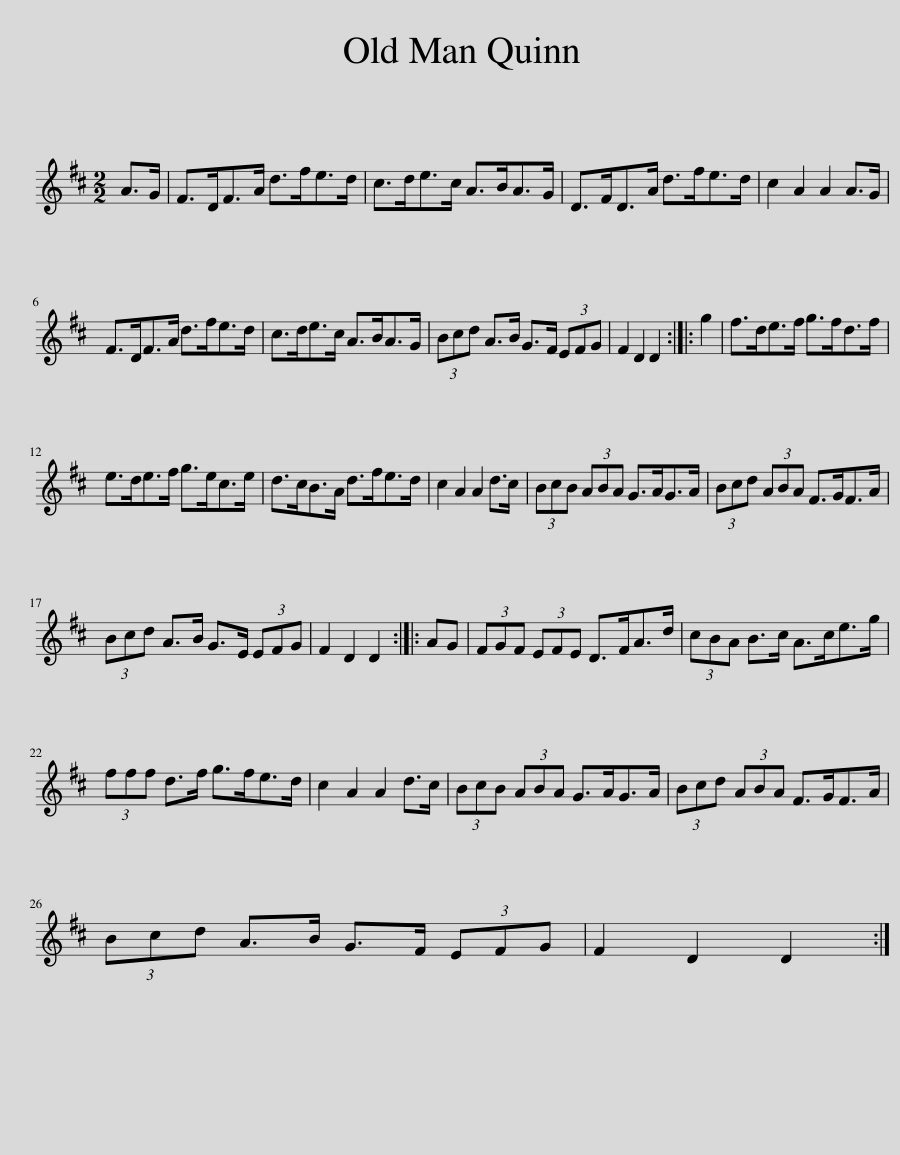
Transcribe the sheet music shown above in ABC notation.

X:1
L:1/8
M:2/2
I:linebreak $
K:D
V:1 treble
V:1
 A>G | F>DF>A d>fe>d | c>de>c A>BA>G | D>FD>A d>fe>d | c2 A2 A2 A>G |$ %5
 F>DF>A d>fe>d | c>de>c A>BA>G | (3Bcd A>B G>F (3EFG | F2 D2 D2 :: g2 | %10
 f>de>f g>fd>f |$ e>de>f g>ec>e | d>cB>A d>fe>d | c2 A2 A2 d>c | (3BcB (3ABA G>AG>A | %15
 (3Bcd (3ABA F>GF>A |$ (3Bcd A>B G>E (3EFG | F2 D2 D2 :: AG | (3FGF (3EFE D>FA>d | %20
 (3cBA B>c A>ce>g |$ (3fff d>f g>fe>d | c2 A2 A2 d>c | (3BcB (3ABA G>AG>A | (3Bcd (3ABA F>GF>A |$ %25
 (3Bcd A>B G>F (3EFG | F2 D2 D2 :| %27
